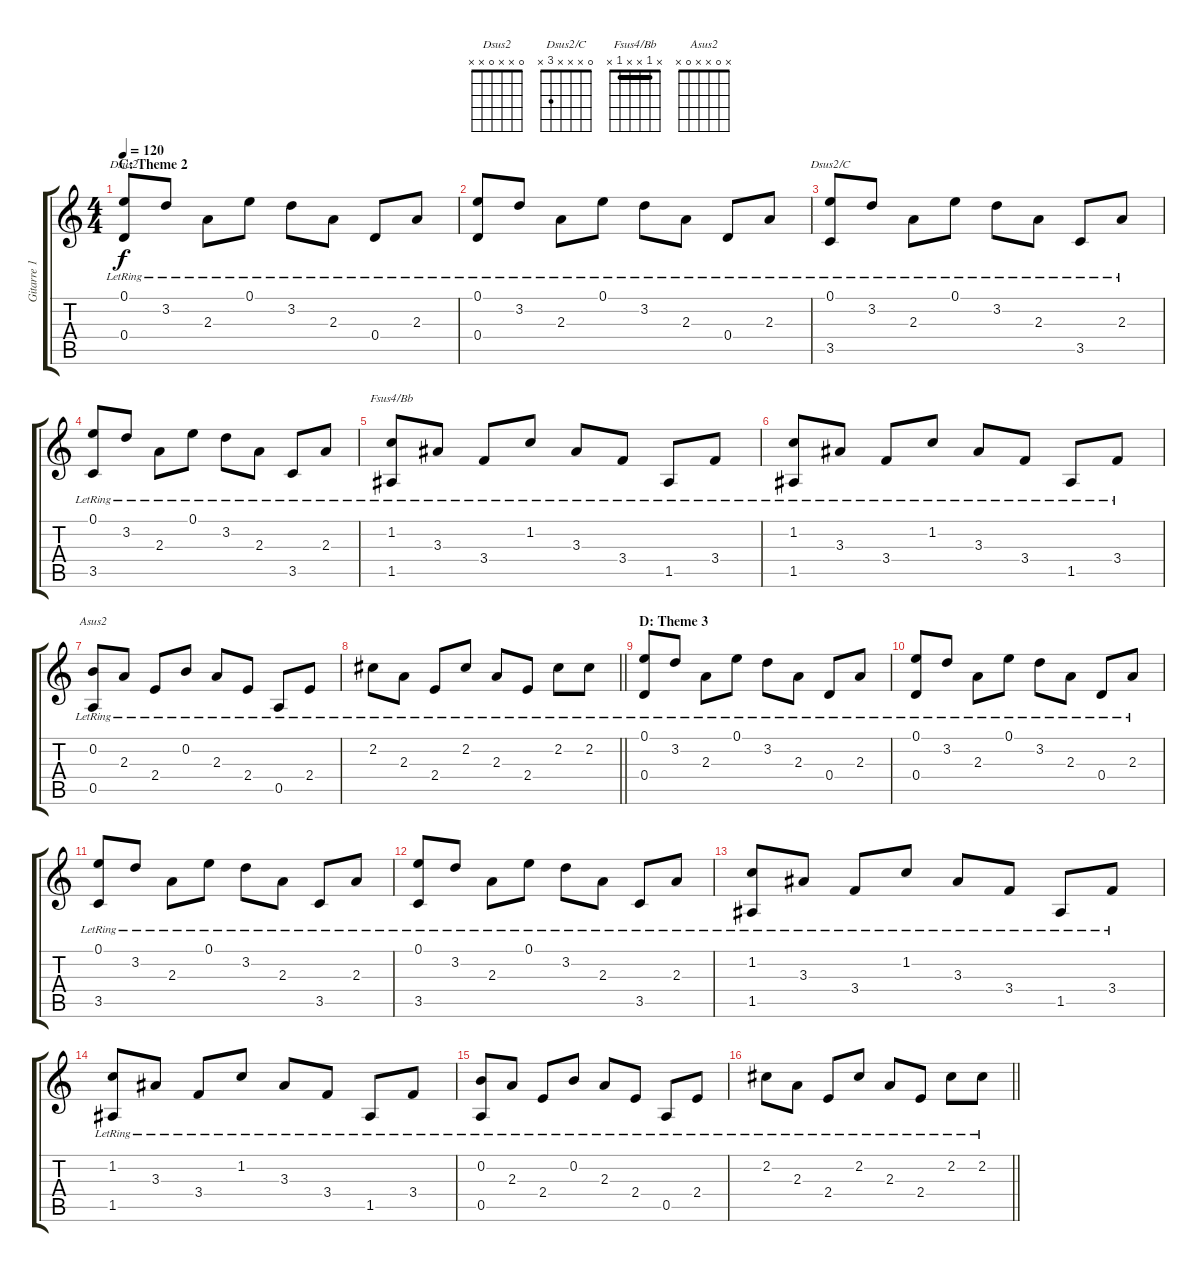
\track ("Gitarre 1" "Gitarre 1") {instrument acousticguitarsteel}
\staff {score tabs}
\tuning (E4 B3 G3 D3 A2 E2) {hide}
\chord ("Dsus2" 0 x x 0 x x)
\chord ("Dsus2/C" 0 x x x 3 x)
\chord ("Fsus4/Bb" x 1 x x 1 x) {barre 1}
\chord ("Asus2" x 0 x x 0 x)
\ts (4 4)
\section ("" "C: Theme 2")
\tempo 120
\clef g2
\ks c
(0.1{lr} 0.4{lr}).8{ch "Dsus2" dy f} 3.2{lr}.8 2.3{lr}.8 0.1{lr}.8 3.2{lr}.8 2.3{lr}.8 0.4{lr}.8 2.3{lr}.8 |
(0.1{lr} 0.4{lr}).8 3.2{lr}.8 2.3{lr}.8 0.1{lr}.8 3.2{lr}.8 2.3{lr}.8 0.4{lr}.8 2.3{lr}.8 |
(0.1{lr} 3.5{lr}).8{ch "Dsus2/C"} 3.2{lr}.8 2.3{lr}.8 0.1{lr}.8 3.2{lr}.8 2.3{lr}.8 3.5{lr}.8 2.3{lr}.8 |
(0.1{lr} 3.5{lr}).8 3.2{lr}.8 2.3{lr}.8 0.1{lr}.8 3.2{lr}.8 2.3{lr}.8 3.5{lr}.8 2.3{lr}.8 |
(1.2{lr} 1.5{lr}).8{ch "Fsus4/Bb"} 3.3{lr}.8 3.4{lr}.8 1.2{lr}.8 3.3{lr}.8 3.4{lr}.8 1.5{lr}.8 3.4{lr}.8 |
(1.2{lr} 1.5{lr}).8 3.3{lr}.8 3.4{lr}.8 1.2{lr}.8 3.3{lr}.8 3.4{lr}.8 1.5{lr}.8 3.4{lr}.8 |
(0.2{lr} 0.5{lr}).8{ch "Asus2"} 2.3{lr}.8 2.4{lr}.8 0.2{lr}.8 2.3{lr}.8 2.4{lr}.8 0.5{lr}.8 2.4{lr}.8 |
\barLineRight lightlight
2.2{lr}.8 2.3{lr}.8 2.4{lr}.8 2.2{lr}.8 2.3{lr}.8 2.4{lr}.8 2.2{lr}.8 2.2{lr}.8 |
\section ("" "D: Theme 3")
(0.1{lr} 0.4{lr}).8 3.2{lr}.8 2.3{lr}.8 0.1{lr}.8 3.2{lr}.8 2.3{lr}.8 0.4{lr}.8 2.3{lr}.8 |
(0.1{lr} 0.4{lr}).8 3.2{lr}.8 2.3{lr}.8 0.1{lr}.8 3.2{lr}.8 2.3{lr}.8 0.4{lr}.8 2.3{lr}.8 |
(0.1{lr} 3.5{lr}).8 3.2{lr}.8 2.3{lr}.8 0.1{lr}.8 3.2{lr}.8 2.3{lr}.8 3.5{lr}.8 2.3{lr}.8 |
(0.1{lr} 3.5{lr}).8 3.2{lr}.8 2.3{lr}.8 0.1{lr}.8 3.2{lr}.8 2.3{lr}.8 3.5{lr}.8 2.3{lr}.8 |
(1.2{lr} 1.5{lr}).8 3.3{lr}.8 3.4{lr}.8 1.2{lr}.8 3.3{lr}.8 3.4{lr}.8 1.5{lr}.8 3.4{lr}.8 |
(1.2{lr} 1.5{lr}).8 3.3{lr}.8 3.4{lr}.8 1.2{lr}.8 3.3{lr}.8 3.4{lr}.8 1.5{lr}.8 3.4{lr}.8 |
(0.2{lr} 0.5{lr}).8 2.3{lr}.8 2.4{lr}.8 0.2{lr}.8 2.3{lr}.8 2.4{lr}.8 0.5{lr}.8 2.4{lr}.8 |
\barLineRight lightlight
2.2{lr}.8 2.3{lr}.8 2.4{lr}.8 2.2{lr}.8 2.3{lr}.8 2.4{lr}.8 2.2{lr}.8 2.2{lr}.8
